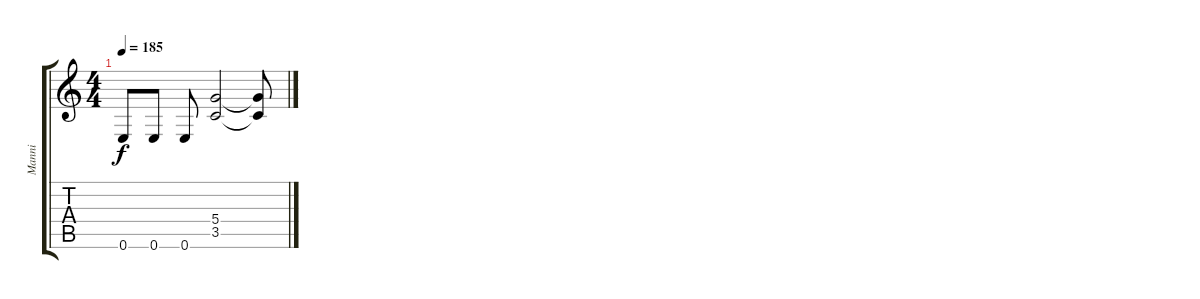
\track ("Manni" "Manni") {instrument distortionguitar}
\staff {score tabs}
\tuning (E4 B3 G3 D3 A2 E2) {hide}
\ts (4 4)
\tempo 185
\clef g2
\ks c
0.6.8{dy f} 0.6.8 0.6.8 (5.4 3.5).2 (5.4{t} 3.5{t}).8
